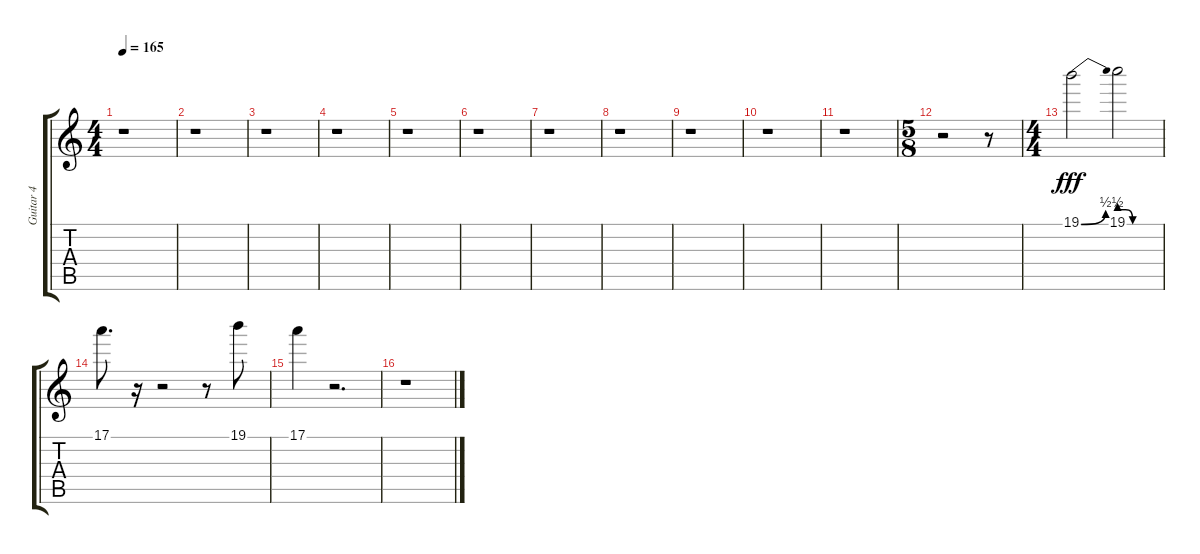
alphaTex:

\track ("Guitar 4" "Guitar 4") {instrument distortionguitar}
\staff {score tabs}
\tuning (E4 B3 G3 D3 A2 E2) {hide}
\ts (4 4)
\tempo 165
\clef g2
\ks c
r.1{dy fff instrument distortionguitar} |
r.1 |
r.1 |
r.1 |
r.1 |
r.1 |
r.1 |
r.1 |
r.1 |
r.1 |
r.1 |
\ts (5 8)
r.2 r.8 |
\ts (4 4)
19.1{be (bend 0 0 60 2)}.2 19.1{be (custom 0 2 10 2 20 0 40 0 60 0)}.2 |
17.1.8{d} r.16 r.2 r.8 19.1.8 |
17.1.4 r.2{d} |
r.1
